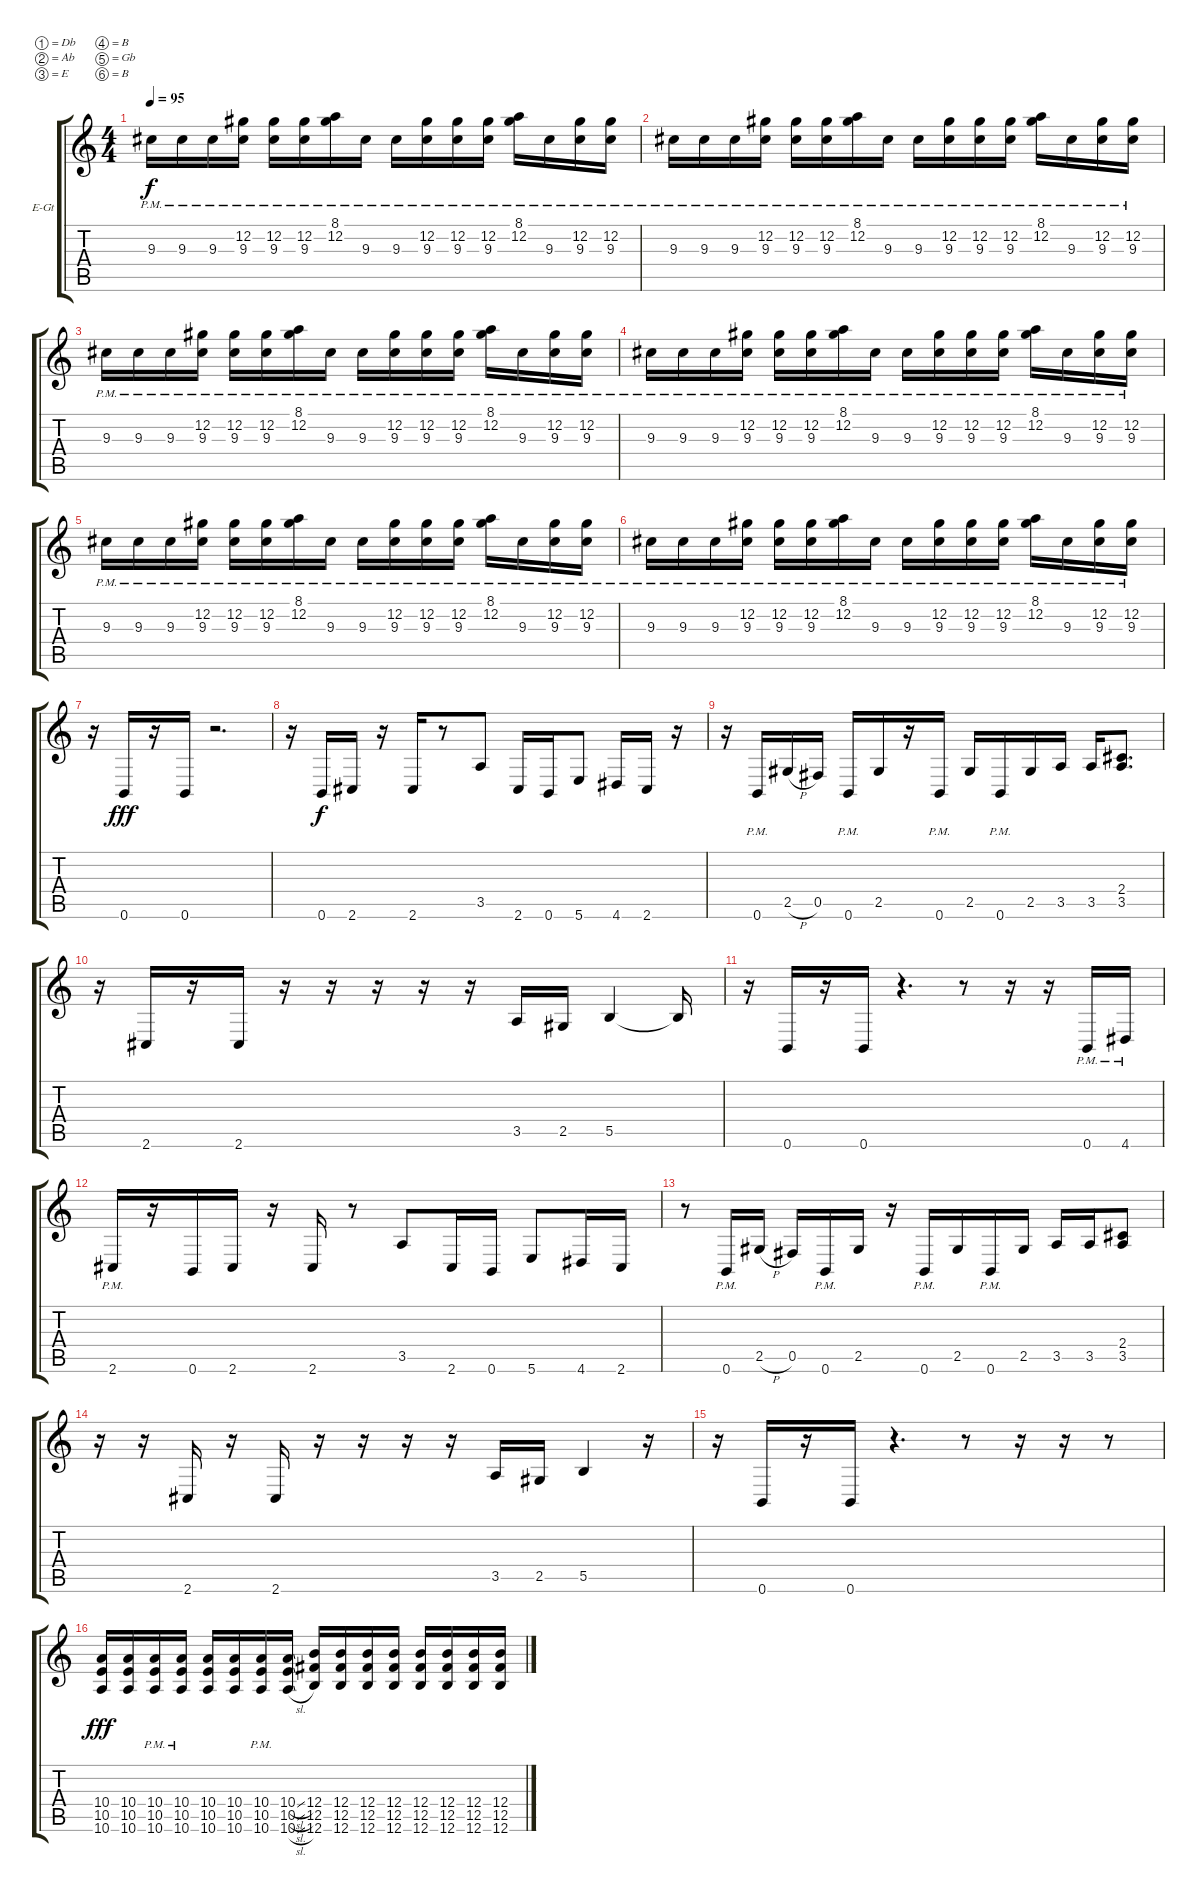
\defaultSystemsLayout 4
\bracketExtendMode groupsimilarinstruments
\firstSystemTrackNameOrientation horizontal
\otherSystemsTrackNameOrientation horizontal
\track ("Electric Guitar" "E-Gt") {instrument overdrivenguitar}
\staff {score tabs}
\tuning (Db4 Ab3 E3 B2 Gb2 B1)
\ts (4 4)
\tempo 95
\clef g2
\ks c
9.3{pm}.16{dy f} 9.3{pm}.16 9.3{pm}.16 (12.2{pm} 9.3{pm}).16 (12.2{pm} 9.3{pm}).16 (12.2{pm} 9.3{pm}).16 (8.1{pm} 12.2{pm}).16 9.3{pm}.16 9.3{pm}.16 (12.2{pm} 9.3{pm}).16 (12.2{pm} 9.3{pm}).16 (12.2{pm} 9.3{pm}).16 (8.1{pm} 12.2{pm}).16 9.3{pm}.16 (12.2{pm} 9.3{pm}).16 (12.2{pm} 9.3{pm}).16 |
9.3{pm}.16 9.3{pm}.16 9.3{pm}.16 (12.2{pm} 9.3{pm}).16 (12.2{pm} 9.3{pm}).16 (12.2{pm} 9.3{pm}).16 (8.1{pm} 12.2{pm}).16 9.3{pm}.16 9.3{pm}.16 (12.2{pm} 9.3{pm}).16 (12.2{pm} 9.3{pm}).16 (12.2{pm} 9.3{pm}).16 (8.1{pm} 12.2{pm}).16 9.3{pm}.16 (12.2{pm} 9.3{pm}).16 (12.2{pm} 9.3{pm}).16 |
9.3{pm}.16 9.3{pm}.16 9.3{pm}.16 (12.2{pm} 9.3{pm}).16 (12.2{pm} 9.3{pm}).16 (12.2{pm} 9.3{pm}).16 (8.1{pm} 12.2{pm}).16 9.3{pm}.16 9.3{pm}.16 (12.2{pm} 9.3{pm}).16 (12.2{pm} 9.3{pm}).16 (12.2{pm} 9.3{pm}).16 (8.1{pm} 12.2{pm}).16 9.3{pm}.16 (12.2{pm} 9.3{pm}).16 (12.2{pm} 9.3{pm}).16 |
9.3{pm}.16 9.3{pm}.16 9.3{pm}.16 (12.2{pm} 9.3{pm}).16 (12.2{pm} 9.3{pm}).16 (12.2{pm} 9.3{pm}).16 (8.1{pm} 12.2{pm}).16 9.3{pm}.16 9.3{pm}.16 (12.2{pm} 9.3{pm}).16 (12.2{pm} 9.3{pm}).16 (12.2{pm} 9.3{pm}).16 (8.1{pm} 12.2{pm}).16 9.3{pm}.16 (12.2{pm} 9.3{pm}).16 (12.2{pm} 9.3{pm}).16 |
9.3{pm}.16 9.3{pm}.16 9.3{pm}.16 (12.2{pm} 9.3{pm}).16 (12.2{pm} 9.3{pm}).16 (12.2{pm} 9.3{pm}).16 (8.1{pm} 12.2{pm}).16 9.3{pm}.16 9.3{pm}.16 (12.2{pm} 9.3{pm}).16 (12.2{pm} 9.3{pm}).16 (12.2{pm} 9.3{pm}).16 (8.1{pm} 12.2{pm}).16 9.3{pm}.16 (12.2{pm} 9.3{pm}).16 (12.2{pm} 9.3{pm}).16 |
9.3{pm}.16 9.3{pm}.16 9.3{pm}.16 (12.2{pm} 9.3{pm}).16 (12.2{pm} 9.3{pm}).16 (12.2{pm} 9.3{pm}).16 (8.1{pm} 12.2{pm}).16 9.3{pm}.16 9.3{pm}.16 (12.2{pm} 9.3{pm}).16 (12.2{pm} 9.3{pm}).16 (12.2{pm} 9.3{pm}).16 (8.1{pm} 12.2{pm}).16 9.3{pm}.16 (12.2{pm} 9.3{pm}).16 (12.2{pm} 9.3{pm}).16 |
r.16 0.6.16{dy fff} r.16 0.6.16 r.2{d} |
r.16 0.6.16{dy f} 2.6.16 r.16 2.6.16 r.8 3.5.8 2.6.16 0.6.16 5.6.8 4.6.16 2.6.16 r.16 |
r.16 0.6{pm}.16 2.5{h}.16 0.5.16 0.6{pm}.16 2.5.16 r.16 0.6{pm}.16 2.5.16 0.6{pm}.16 2.5.16 3.5.16 3.5.16 (2.4 3.5).8{d} |
r.16 2.6.16 r.16 2.6.16 r.16 r.16 r.16 r.16 r.16 3.5.16 2.5.16 5.5.4 5.5{t}.16 |
r.16 0.6.16 r.16 0.6.16 r.4{d} r.8 r.16 r.16 0.6{pm}.16 4.6{pm}.16 |
2.6{pm}.16 r.16 0.6.16 2.6.16 r.16 2.6.16 r.8 3.5.8 2.6.16 0.6.16 5.6.8 4.6.16 2.6.16 |
r.8 0.6{pm}.16 2.5{h}.16 0.5.16 0.6{pm}.16 2.5.16 r.16 0.6{pm}.16 2.5.16 0.6{pm}.16 2.5.16 3.5.16 3.5.16 (2.4 3.5).8 |
r.16 r.16 2.6.16 r.16 2.6.16 r.16 r.16 r.16 r.16 3.5.16 2.5.16 5.5.4 r.16 |
r.16 0.6.16 r.16 0.6.16 r.4{d} r.8 r.16 r.16 r.8 |
(10.4 10.5 10.6).16{dy fff} (10.4 10.5 10.6).16 (10.4{pm} 10.5{pm} 10.6{pm}).16 (10.4{pm} 10.5{pm} 10.6{pm}).16 (10.4 10.5 10.6).16 (10.4 10.5 10.6).16 (10.4{pm} 10.5{pm} 10.6{pm}).16 (10.4{sl} 10.5{sl} 10.6{sl}).16 (12.4 12.5 12.6).16 (12.4 12.5 12.6).16 (12.4 12.5 12.6).16 (12.4 12.5 12.6).16 (12.4 12.5 12.6).16 (12.4 12.5 12.6).16 (12.4 12.5 12.6).16 (12.4 12.5 12.6).16
